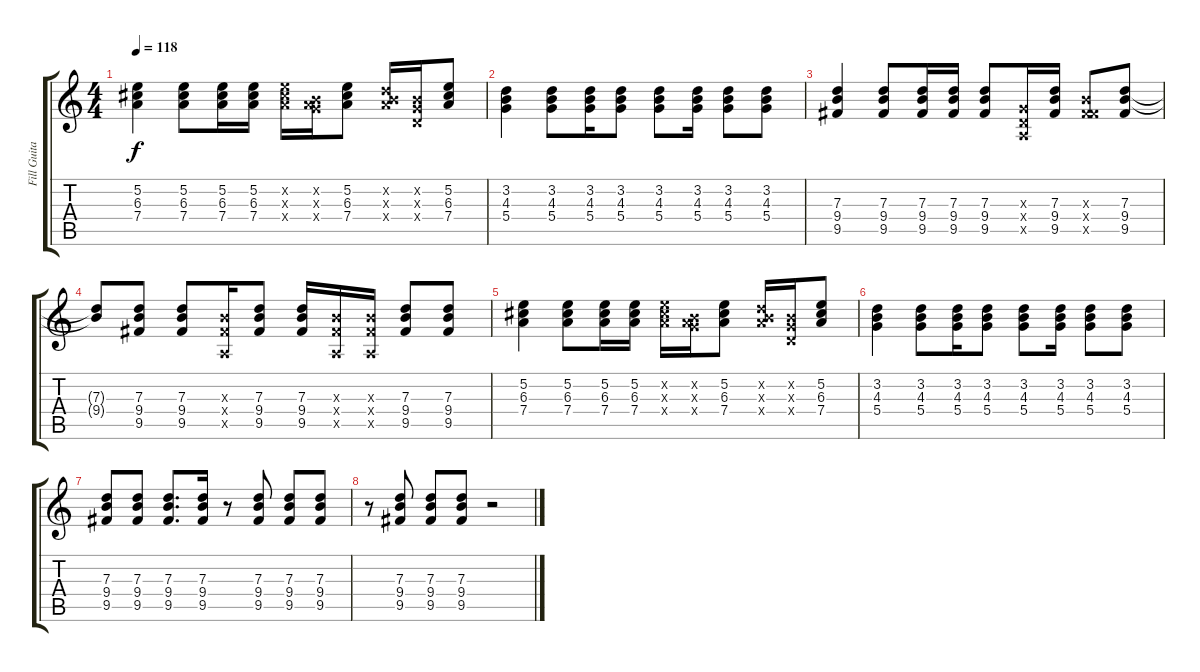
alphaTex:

\track ("Fill Guitar" "Fill Guita") {instrument overdrivenguitar}
\staff {score tabs}
\tuning (E4 B3 G3 D3 A2 E2) {hide}
\ts (4 4)
\tempo 118
\clef g2
\ks c
(5.2 6.3 7.4).4{dy f} (5.2 6.3 7.4).8 (5.2 6.3 7.4).16 (5.2 6.3 7.4).16 (5.2{x} 6.3{x} 7.4{x}).16 (0.2{x} 0.3{x} 7.4{x}).16 (5.2 6.3 7.4).8 (0.2{x} 7.3{x} 7.4{x}).16 (0.2{x} 0.3{x} 0.4{x}).16 (5.2 6.3 7.4).8 |
(3.2 4.3 5.4).4 (3.2 4.3 5.4).8 (3.2 4.3 5.4).16 (3.2 4.3 5.4).8 (3.2 4.3 5.4).8 (3.2 4.3 5.4).16 (3.2 4.3 5.4).8 (3.2 4.3 5.4).8 |
(7.3 9.4 9.5).4 (7.3 9.4 9.5).8 (7.3 9.4 9.5).16 (7.3 9.4 9.5).16 (7.3 9.4 9.5).8 (0.3{x} 0.4{x} 0.5{x}).16 (7.3 9.4 9.5).16 (4.3{x} 4.4{x} 9.5{x}).8 (7.3 9.4 9.5).8 |
(7.3{t} 9.4{t}).8 (7.3 9.4 9.5).8 (7.3 9.4 9.5).8 (4.3{x} 4.4{x} 0.5{x}).16 (7.3 9.4 9.5).8 (7.3 9.4 9.5).16 (4.3{x} 4.4{x} 0.5{x}).16 (4.3{x} 4.4{x} 0.5{x}).16 (7.3 9.4 9.5).8 (7.3 9.4 9.5).8 |
(5.2 6.3 7.4).4 (5.2 6.3 7.4).8 (5.2 6.3 7.4).16 (5.2 6.3 7.4).16 (5.2{x} 6.3{x} 7.4{x}).16 (0.2{x} 0.3{x} 7.4{x}).16 (5.2 6.3 7.4).8 (0.2{x} 7.3{x} 7.4{x}).16 (0.2{x} 0.3{x} 0.4{x}).16 (5.2 6.3 7.4).8 |
(3.2 4.3 5.4).4 (3.2 4.3 5.4).8 (3.2 4.3 5.4).16 (3.2 4.3 5.4).8 (3.2 4.3 5.4).8 (3.2 4.3 5.4).16 (3.2 4.3 5.4).8 (3.2 4.3 5.4).8 |
(7.3 9.4 9.5).8 (7.3 9.4 9.5).8 (7.3 9.4 9.5).8{d} (7.3 9.4 9.5).16 r.8 (7.3 9.4 9.5).8 (7.3 9.4 9.5).8 (7.3 9.4 9.5).8 |
r.8 (7.3 9.4 9.5).8 (7.3 9.4 9.5).8 (7.3 9.4 9.5).8 r.2
